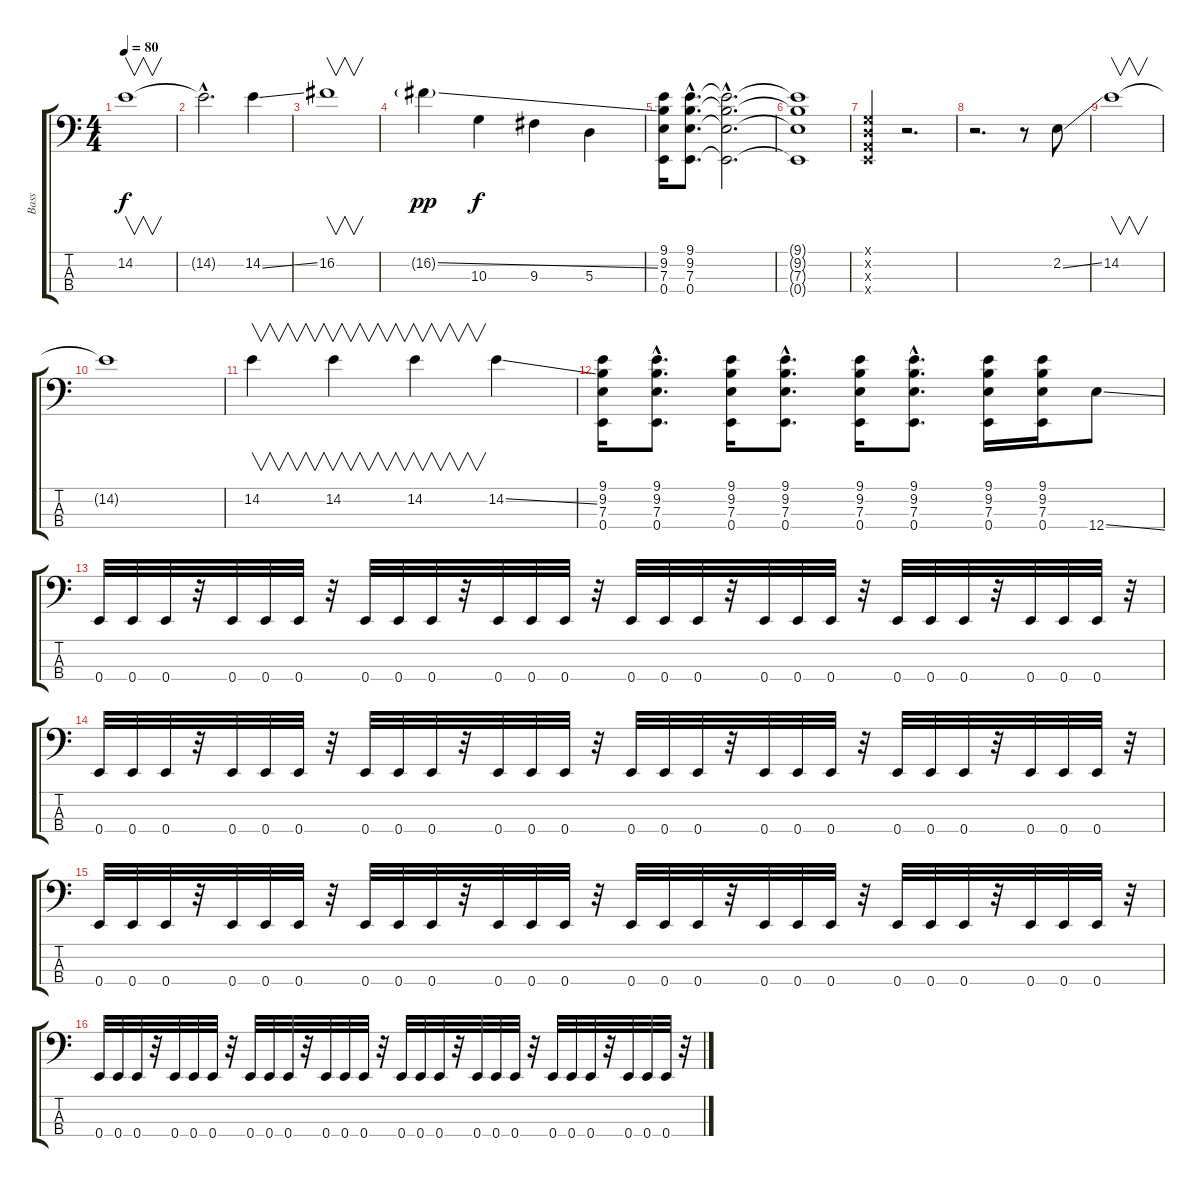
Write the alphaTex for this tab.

\track ("Bass" "Bass") {instrument electricbasspick}
\staff {score tabs}
\tuning (G2 D2 A1 E1) {hide}
\ts (4 4)
\tempo 80
\clef f4
\ks c
14.2.1{v dy f} |
14.2{hac t}.2{d} 14.2{ss}.4 |
16.2.1{v} |
16.2{ss g}.4{dy pp} 10.3.4{dy f} 9.3.4 5.3.4 |
(9.1 9.2 7.3 0.4).16 (9.1{hac} 9.2{hac} 7.3{hac} 0.4{hac}).8{d} (9.1{hac t} 9.2{hac t} 7.3{hac t} 0.4{hac t}).2{d} |
(9.1{t} 9.2{t} 7.3{t} 0.4{t}).1 |
(0.1{x} 0.2{x} 0.3{x} 0.4{x}).4 r.2{d} |
r.2{d} r.8 2.2{ss}.8 |
14.2.1{v} |
14.2{t}.1 |
14.2.4{v} 14.2.4{v} 14.2.4{v} 14.2{ss}.4 |
(9.1 9.2 7.3 0.4).16 (9.1{hac} 9.2{hac} 7.3{hac} 0.4{hac}).8{d} (9.1 9.2 7.3 0.4).16 (9.1{hac} 9.2{hac} 7.3{hac} 0.4{hac}).8{d} (9.1 9.2 7.3 0.4).16 (9.1{hac} 9.2{hac} 7.3{hac} 0.4{hac}).8{d} (9.1 9.2 7.3 0.4).16 (9.1 9.2 7.3 0.4).16 12.4{ss}.8 |
0.4.32{instrument electricbasspick} 0.4.32 0.4.32 r.32 0.4.32 0.4.32 0.4.32 r.32 0.4.32 0.4.32 0.4.32 r.32 0.4.32 0.4.32 0.4.32 r.32 0.4.32 0.4.32 0.4.32 r.32 0.4.32 0.4.32 0.4.32 r.32 0.4.32 0.4.32 0.4.32 r.32 0.4.32 0.4.32 0.4.32 r.32 |
0.4.32 0.4.32 0.4.32 r.32 0.4.32 0.4.32 0.4.32 r.32 0.4.32 0.4.32 0.4.32 r.32 0.4.32 0.4.32 0.4.32 r.32 0.4.32 0.4.32 0.4.32 r.32 0.4.32 0.4.32 0.4.32 r.32 0.4.32 0.4.32 0.4.32 r.32 0.4.32 0.4.32 0.4.32 r.32 |
0.4.32 0.4.32 0.4.32 r.32 0.4.32 0.4.32 0.4.32 r.32 0.4.32 0.4.32 0.4.32 r.32 0.4.32 0.4.32 0.4.32 r.32 0.4.32 0.4.32 0.4.32 r.32 0.4.32 0.4.32 0.4.32 r.32 0.4.32 0.4.32 0.4.32 r.32 0.4.32 0.4.32 0.4.32 r.32 |
0.4.32 0.4.32 0.4.32 r.32 0.4.32 0.4.32 0.4.32 r.32 0.4.32 0.4.32 0.4.32 r.32 0.4.32 0.4.32 0.4.32 r.32 0.4.32 0.4.32 0.4.32 r.32 0.4.32 0.4.32 0.4.32 r.32 0.4.32 0.4.32 0.4.32 r.32 0.4.32 0.4.32 0.4.32 r.32
